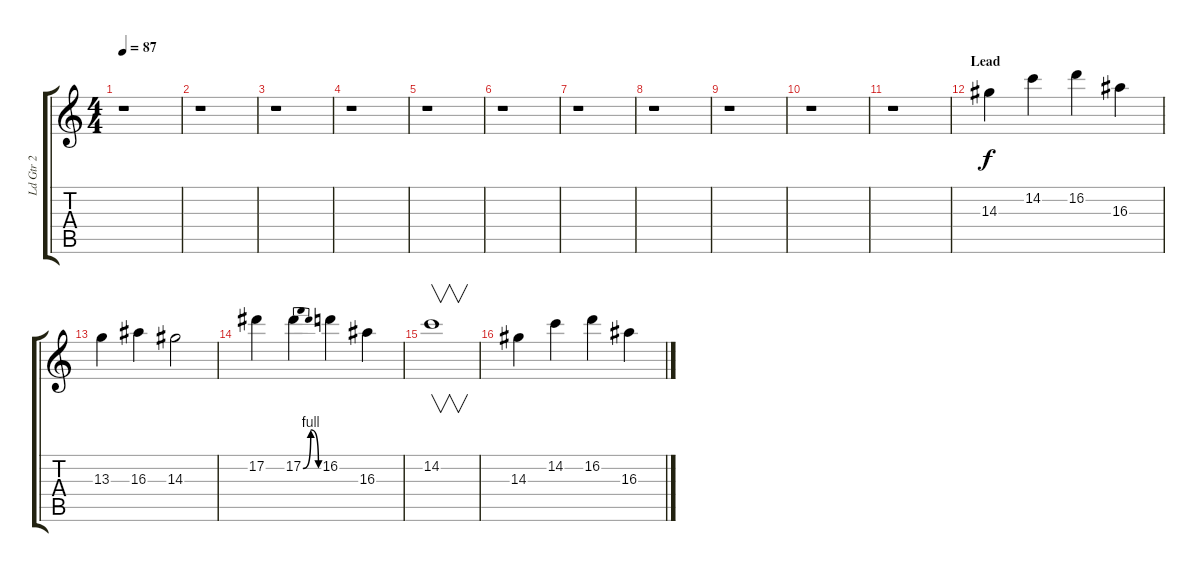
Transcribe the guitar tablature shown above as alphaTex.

\track ("Ld Gtr 2" "Ld Gtr 2") {instrument distortionguitar}
\staff {score tabs}
\tuning (Eb4 Bb3 Gb3 Db3 Ab2 Eb2) {hide}
\ts (4 4)
\tempo 87
\clef g2
\ks c
r.1{dy f} |
r.1 |
r.1 |
r.1 |
r.1 |
r.1 |
r.1 |
r.1 |
r.1 |
r.1 |
r.1 |
\section ("" "Lead")
14.3.4{volume 10 balance 16} 14.2.4 16.2.4 16.3.4 |
13.3.4 16.3.4 14.3.2 |
17.2.4 17.2{be (bendrelease 0 0 15 4 45 4 60 0)}.4 16.2.4 16.3.4 |
14.2.1{v} |
14.3.4 14.2.4 16.2.4 16.3.4
